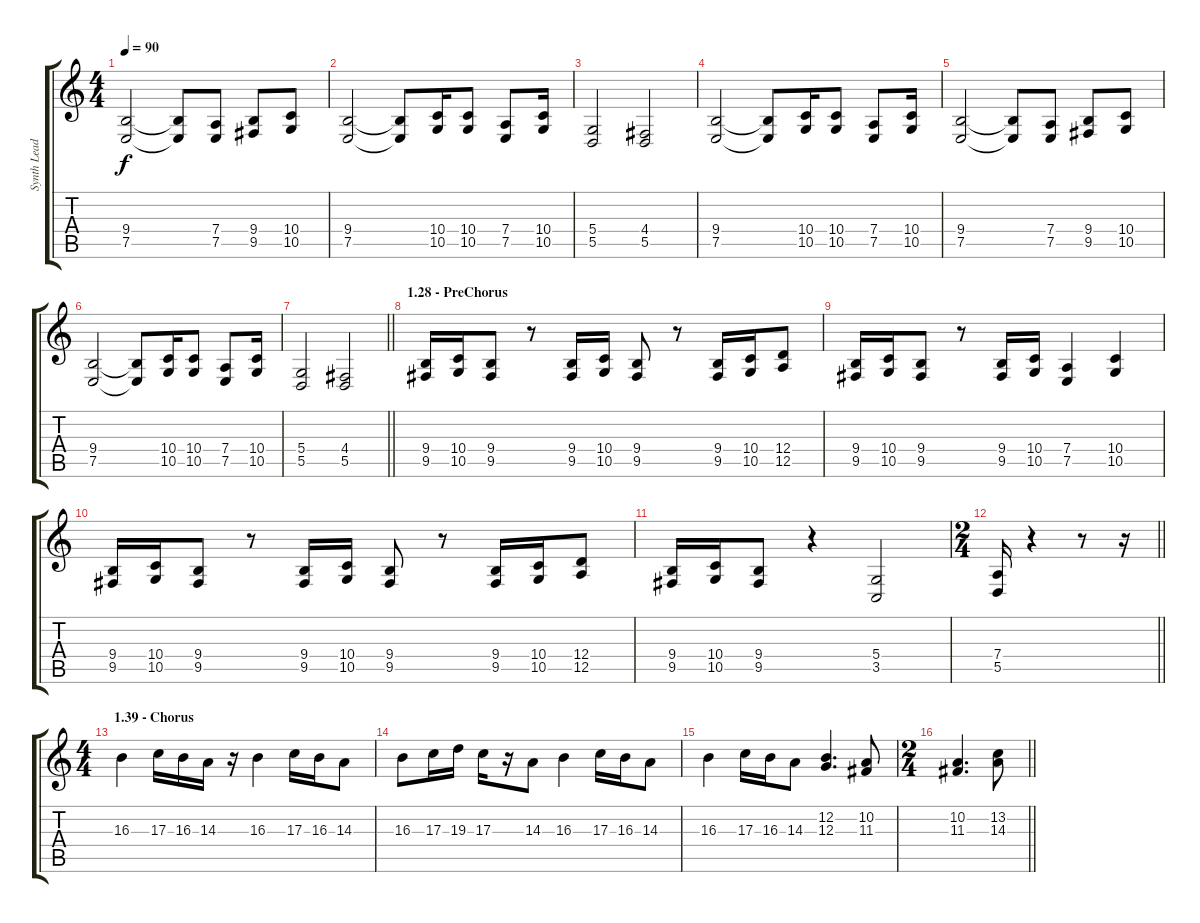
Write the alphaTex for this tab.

\track ("Synth Lead" "Synth Lead") {instrument lead2sawtooth}
\staff {score tabs}
\tuning (E4 B3 G3 D3 A2 E2) {hide}
\ts (4 4)
\tempo 90
\clef g2
\ks c
(9.4 7.5).2{dy f} (9.4{t} 7.5{t}).8 (7.4 7.5).8 (9.4 9.5).8 (10.4 10.5).8 |
(9.4 7.5).2 (9.4{t} 7.5{t}).8 (10.4 10.5).16 (10.4 10.5).8 (7.4 7.5).8 (10.4 10.5).16 |
(5.4 5.5).2 (4.4 5.5).2 |
(9.4 7.5).2 (9.4{t} 7.5{t}).8 (10.4 10.5).16 (10.4 10.5).8 (7.4 7.5).8 (10.4 10.5).16 |
(9.4 7.5).2 (9.4{t} 7.5{t}).8 (7.4 7.5).8 (9.4 9.5).8 (10.4 10.5).8 |
(9.4 7.5).2 (9.4{t} 7.5{t}).8 (10.4 10.5).16 (10.4 10.5).8 (7.4 7.5).8 (10.4 10.5).16 |
\barLineRight lightlight
(5.4 5.5).2 (4.4 5.5).2 |
\section ("" "1.28 - PreChorus")
(9.4 9.5).16 (10.4 10.5).16 (9.4 9.5).8 r.8 (9.4 9.5).16 (10.4 10.5).16 (9.4 9.5).8 r.8 (9.4 9.5).16 (10.4 10.5).16 (12.4 12.5).8 |
(9.4 9.5).16 (10.4 10.5).16 (9.4 9.5).8 r.8 (9.4 9.5).16 (10.4 10.5).16 (7.4 7.5).4 (10.4 10.5).4 |
(9.4 9.5).16 (10.4 10.5).16 (9.4 9.5).8 r.8 (9.4 9.5).16 (10.4 10.5).16 (9.4 9.5).8 r.8 (9.4 9.5).16 (10.4 10.5).16 (12.4 12.5).8 |
(9.4 9.5).16 (10.4 10.5).16 (9.4 9.5).8 r.4 (5.4 3.5).2 |
\ts (2 4)
\barLineRight lightlight
(7.4 5.5).16 r.4 r.8 r.16 |
\ts (4 4)
\section ("" "1.39 - Chorus")
16.3.4 17.3.16 16.3.16 14.3.16 r.16 16.3.4 17.3.16 16.3.16 14.3.8 |
16.3.8 17.3.16 19.3.16 17.3.16 r.16 14.3.8 16.3.4 17.3.16 16.3.16 14.3.8 |
16.3.4 17.3.16 16.3.16 14.3.8 (12.2 12.3).4{d} (10.2 11.3).8 |
\ts (2 4)
\barLineRight lightlight
(10.2 11.3).4{d} (13.2 14.3).8
